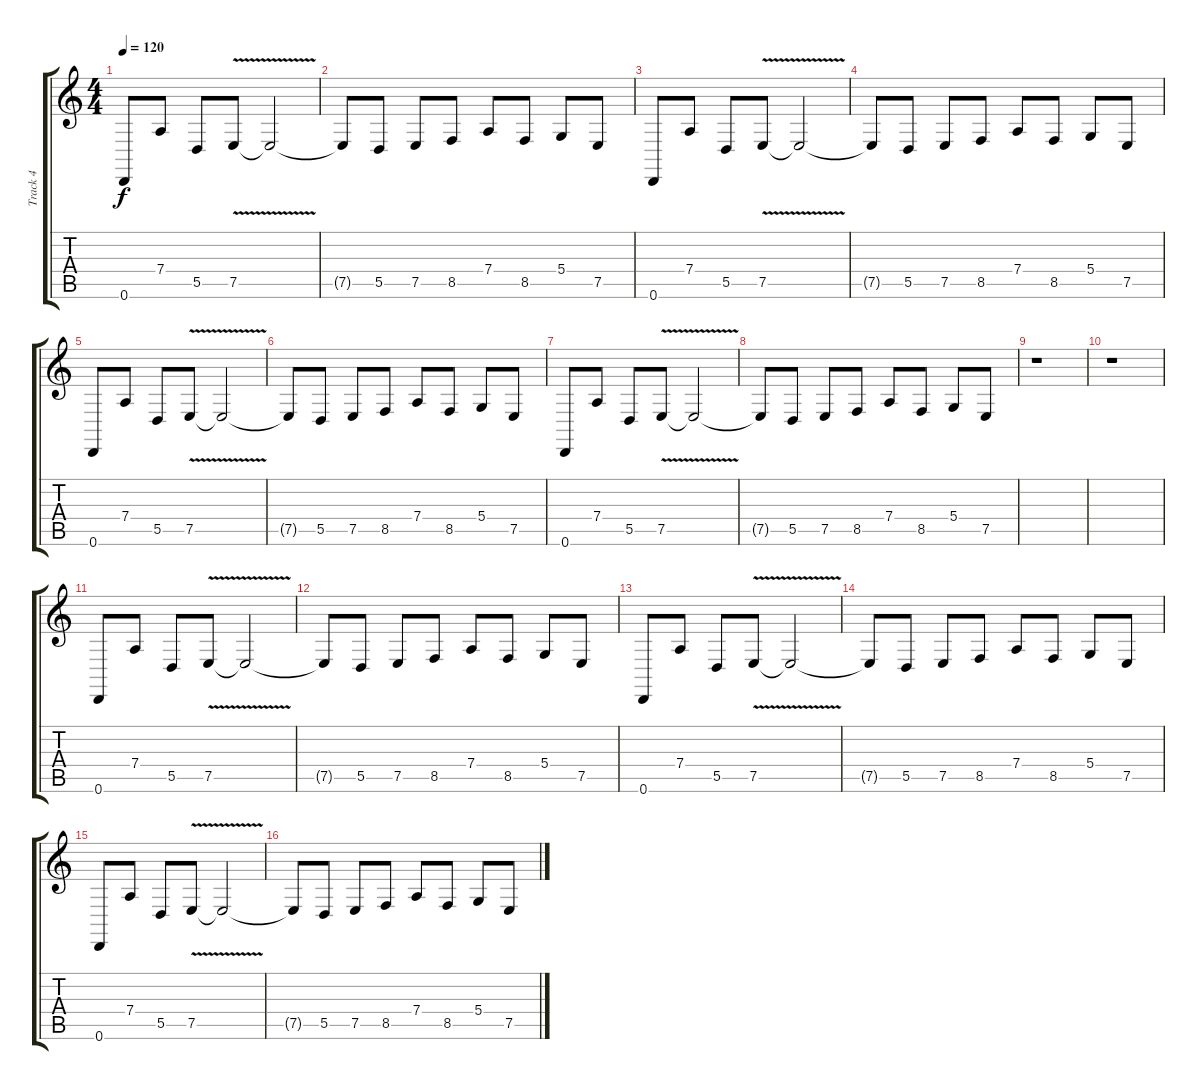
\track ("Track 4" "Track 4") {instrument stringensemble1}
\staff {score tabs}
\tuning (E4 B3 G3 D3 A2 D2) {hide}
\ts (4 4)
\tempo 120
\clef g2
\ks c
0.6.8{dy f} 7.4.8 5.5.8 7.5{v}.8 7.5{t}.2 |
7.5{t}.8 5.5.8 7.5.8 8.5.8 7.4.8 8.5.8 5.4.8 7.5.8 |
0.6.8 7.4.8 5.5.8 7.5{v}.8 7.5{t}.2 |
7.5{t}.8 5.5.8 7.5.8 8.5.8 7.4.8 8.5.8 5.4.8 7.5.8 |
0.6.8 7.4.8 5.5.8 7.5{v}.8 7.5{t}.2 |
7.5{t}.8 5.5.8 7.5.8 8.5.8 7.4.8 8.5.8 5.4.8 7.5.8 |
0.6.8 7.4.8 5.5.8 7.5{v}.8 7.5{t}.2 |
7.5{t}.8 5.5.8 7.5.8 8.5.8 7.4.8 8.5.8 5.4.8 7.5.8 |
r.1 |
r.1 |
0.6.8 7.4.8 5.5.8 7.5{v}.8 7.5{t}.2 |
7.5{t}.8 5.5.8 7.5.8 8.5.8 7.4.8 8.5.8 5.4.8 7.5.8 |
0.6.8 7.4.8 5.5.8 7.5{v}.8 7.5{t}.2 |
7.5{t}.8 5.5.8 7.5.8 8.5.8 7.4.8 8.5.8 5.4.8 7.5.8 |
0.6.8 7.4.8 5.5.8 7.5{v}.8 7.5{t}.2 |
7.5{t}.8 5.5.8 7.5.8 8.5.8 7.4.8 8.5.8 5.4.8 7.5.8
